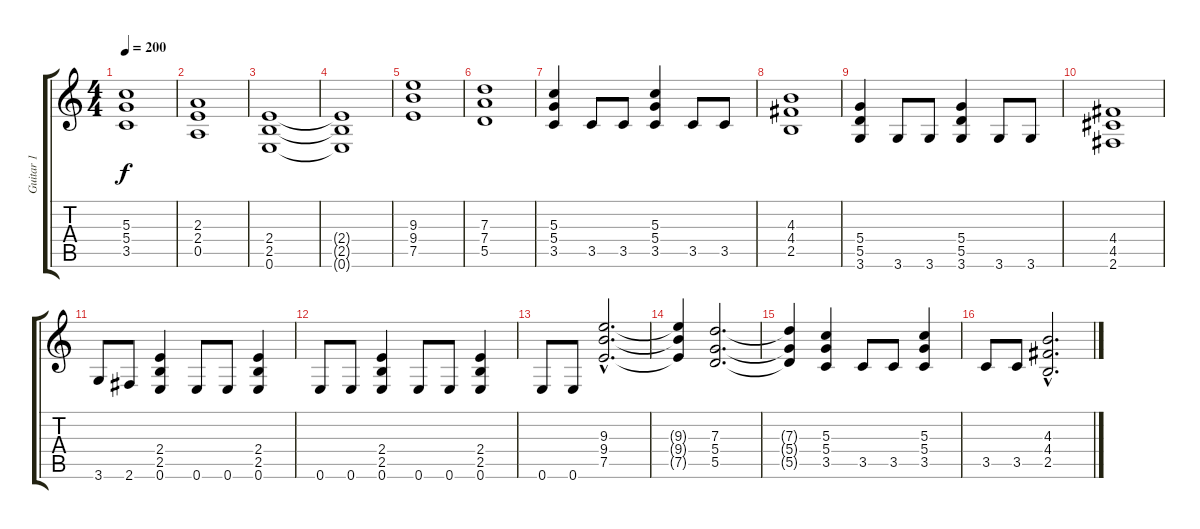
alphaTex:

\track ("Guitar 1" "Guitar 1") {instrument distortionguitar}
\staff {score tabs}
\tuning (E4 B3 G3 D3 A2 E2) {hide}
\ts (4 4)
\tempo 200
\clef g2
\ks c
(5.3 5.4 3.5).1{dy f} |
(2.3 2.4 0.5).1 |
(2.4 2.5 0.6).1 |
(2.4{t} 2.5{t} 0.6{t}).1 |
(9.3 9.4 7.5).1 |
(7.3 7.4 5.5).1 |
(5.3 5.4 3.5).4 3.5.8 3.5.8 (5.3 5.4 3.5).4 3.5.8 3.5.8 |
(4.3 4.4 2.5).1 |
(5.4 5.5 3.6).4 3.6.8 3.6.8 (5.4 5.5 3.6).4 3.6.8 3.6.8 |
(4.4 4.5 2.6).1 |
3.6.8 2.6.8 (2.4 2.5 0.6).4 0.6.8 0.6.8 (2.4 2.5 0.6).4 |
0.6.8 0.6.8 (2.4 2.5 0.6).4 0.6.8 0.6.8 (2.4 2.5 0.6).4 |
0.6.8 0.6.8 (9.3{hac} 9.4{hac} 7.5{hac}).2{d} |
(9.3{t} 9.4{t} 7.5{t}).4 (7.3 5.4 5.5).2{d} |
(7.3{t} 5.4{t} 5.5{t}).4 (5.3 5.4 3.5).4 3.5.8 3.5.8 (5.3 5.4 3.5).4 |
3.5.8 3.5.8 (4.3{hac} 4.4{hac} 2.5{hac}).2{d}
